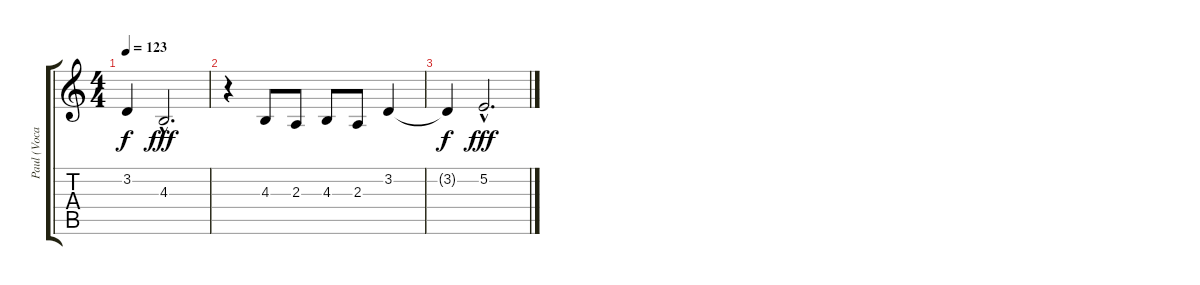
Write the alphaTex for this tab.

\track ("Paul (Vocals)" "Paul (Voca") {instrument tenorsax}
\staff {score tabs}
\tuning (E4 B3 G3 D3 A2 E2) {hide}
\ts (4 4)
\tempo 123
\clef g2
\ks c
3.2{t}.4{dy f} 4.3{hac}.2{d dy fff} |
r.4 4.3.8 2.3.8 4.3.8 2.3.8 3.2.4 |
3.2{t}.4{dy f} 5.2{hac}.2{d dy fff}
